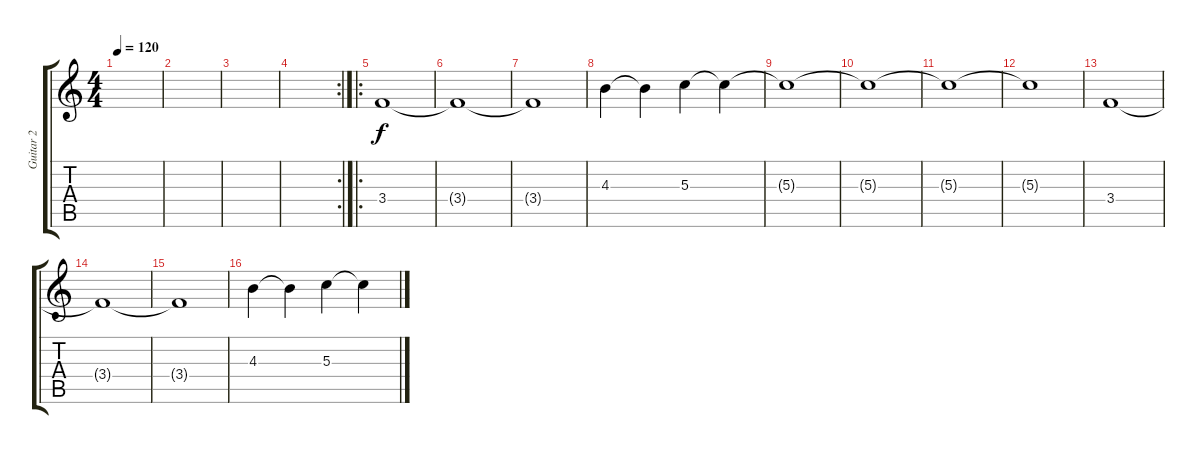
\track ("Guitar 2" "Guitar 2") {instrument distortionguitar}
\staff {score tabs}
\tuning (E4 B3 G3 D3 A2 E2) {hide}
\ts (4 4)
\tempo 120
\clef g2
\ks c
|
|
|
\rc 2
|
\ro
3.4.1 |
3.4{t}.1 |
3.4{t}.1 |
4.3.4 4.3{t}.4 5.3.4 5.3{t}.4 |
5.3{t}.1 |
5.3{t}.1 |
5.3{t}.1 |
5.3{t}.1 |
3.4.1 |
3.4{t}.1 |
3.4{t}.1 |
4.3.4 4.3{t}.4 5.3.4 5.3{t}.4
